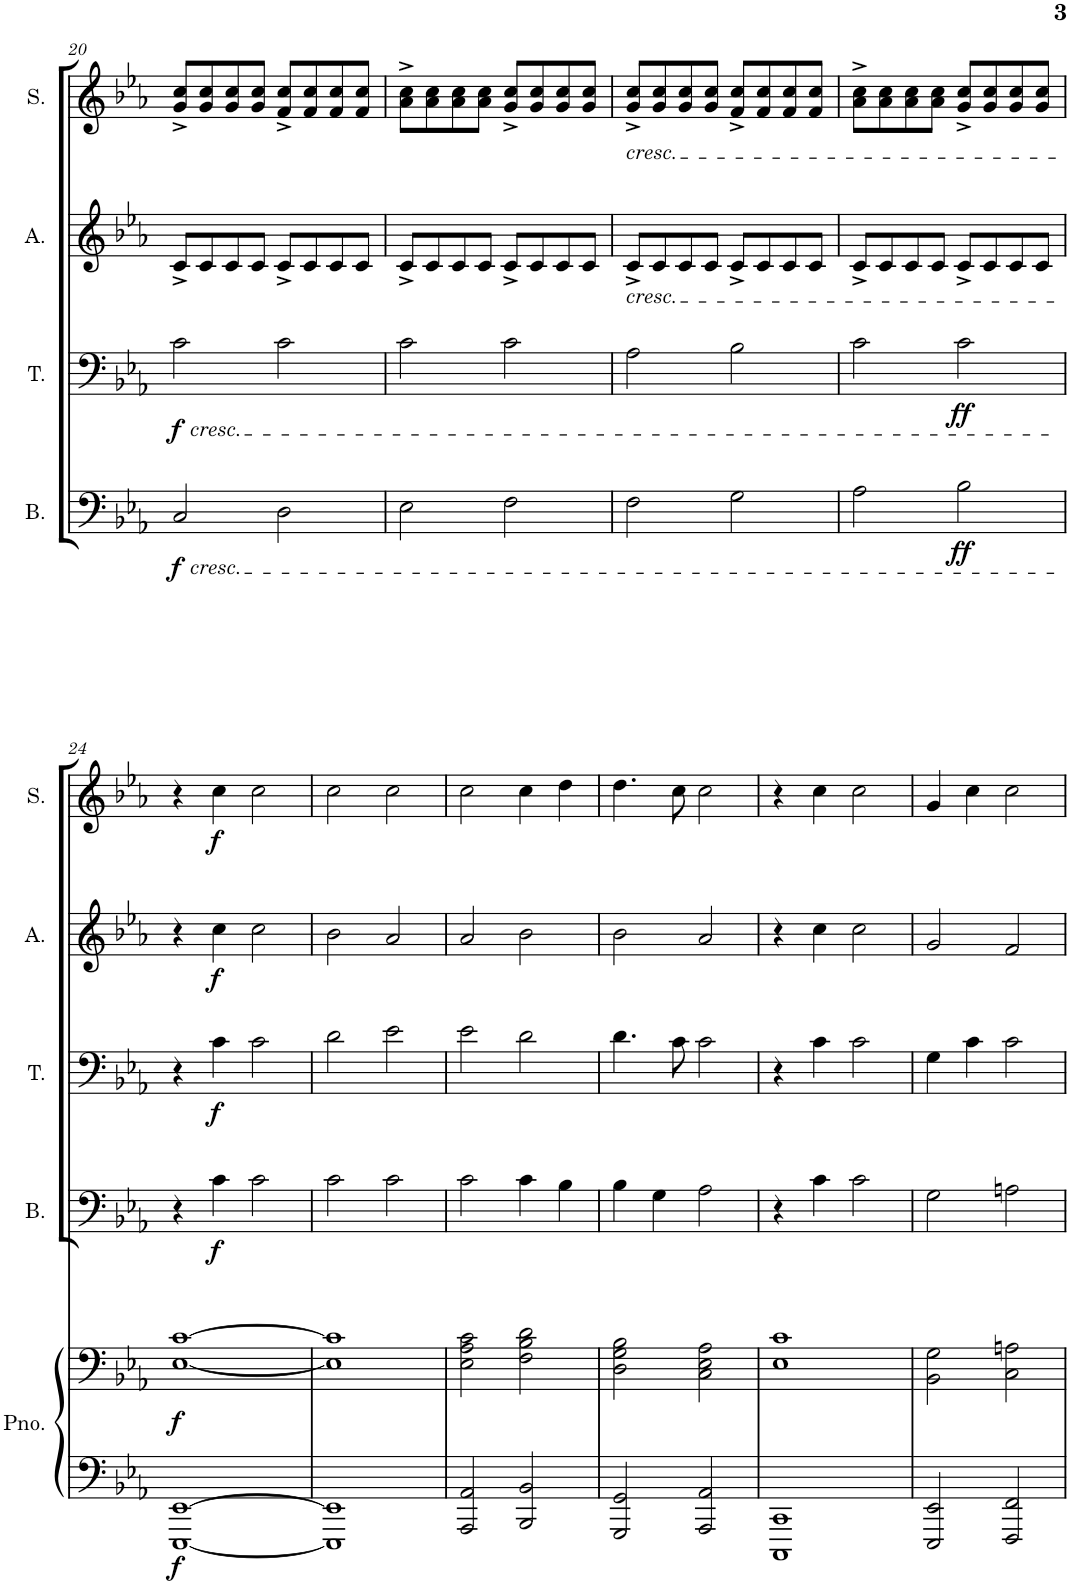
**kern	**kern	**dynam	**kern	**dynam	**kern	**dynam	**kern	**dynam	**kern	**dynam
*part5	*part5	*part5	*part4	*part4	*part3	*part3	*part2	*part2	*part1	*part1
*staff6	*staff5	*staff5/6	*staff4	*staff4	*staff3	*staff3	*staff2	*staff2	*staff1	*staff1
*I"Piano	*	*	*I"Bass	*	*I"Tenor	*	*I"Alto	*	*I"Soprono	*
*I'Pno.	*	*	*I'B.	*	*I'T.	*	*I'A.	*	*I'S.	*
!!LO:PB:g=z
*clefF4	*clefF4	*	*clefF4	*	*clefF4	*	*clefG2	*	*clefG2	*
*k[b-e-a-]	*k[b-e-a-]	*	*k[b-e-a-]	*	*k[b-e-a-]	*	*k[b-e-a-]	*	*k[b-e-a-]	*
*M4/4	*M4/4	*	*M4/4	*	*M4/4	*	*M4/4	*	*M4/4	*
=20	=20	=20	=20	=20	=20	=20	=20	=20	=20	=20
!	!	!	!	!	!LO:TX:b:i:t=cresc.	!	!	!	!	!
!	!	!	!LO:TX:b:i:t=cresc.	!	!	!	!	!	!	!
!	!	!	!	!LO:DY:b	!	!LO:DY:b	!	!	!	!
1r	1r	.	2C/	f	2c\	f	8c^/L	.	8g/^ 8cc/^L	.
.	.	.	.	.	.	.	8c/	.	8g/ 8cc/	.
.	.	.	.	.	.	.	8c/	.	8g/ 8cc/	.
.	.	.	.	.	.	.	8c/J	.	8g/ 8cc/J	.
.	.	.	2D\	.	2c\	.	8c^/L	.	8f/^ 8cc/^L	.
.	.	.	.	.	.	.	8c/	.	8f/ 8cc/	.
.	.	.	.	.	.	.	8c/	.	8f/ 8cc/	.
.	.	.	.	.	.	.	8c/J	.	8f/ 8cc/J	.
=21	=21	=21	=21	=21	=21	=21	=21	=21	=21	=21
1r	1r	.	2E-\	.	2c\	.	8c^/L	.	8a-\^ 8cc\^L	.
.	.	.	.	.	.	.	8c/	.	8a-\ 8cc\	.
.	.	.	.	.	.	.	8c/	.	8a-\ 8cc\	.
.	.	.	.	.	.	.	8c/J	.	8a-\ 8cc\J	.
.	.	.	2F\	.	2c\	.	8c^/L	.	8g/^ 8cc/^L	.
.	.	.	.	.	.	.	8c/	.	8g/ 8cc/	.
.	.	.	.	.	.	.	8c/	.	8g/ 8cc/	.
.	.	.	.	.	.	.	8c/J	.	8g/ 8cc/J	.
=22	=22	=22	=22	=22	=22	=22	=22	=22	=22	=22
!	!	!	!	!	!	!	!	!	!LO:TX:b:i:t=cresc.	!
!	!	!	!	!	!	!	!LO:TX:b:i:t=cresc.	!	!	!
1r	1r	.	2F\	.	2A-\	.	8c^/L	.	8g/^ 8cc/^L	.
.	.	.	.	.	.	.	8c/	.	8g/ 8cc/	.
.	.	.	.	.	.	.	8c/	.	8g/ 8cc/	.
.	.	.	.	.	.	.	8c/J	.	8g/ 8cc/J	.
.	.	.	2G\	.	2B-\	.	8c^/L	.	8f/^ 8cc/^L	.
.	.	.	.	.	.	.	8c/	.	8f/ 8cc/	.
.	.	.	.	.	.	.	8c/	.	8f/ 8cc/	.
.	.	.	.	.	.	.	8c/J	.	8f/ 8cc/J	.
=23	=23	=23	=23	=23	=23	=23	=23	=23	=23	=23
1r	1r	.	2A-\	.	2c\	.	8c^/L	.	8a-\^ 8cc\^L	.
.	.	.	.	.	.	.	8c/	.	8a-\ 8cc\	.
.	.	.	.	.	.	.	8c/	.	8a-\ 8cc\	.
.	.	.	.	.	.	.	8c/J	.	8a-\ 8cc\J	.
!	!	!	!	!LO:DY:b	!	!LO:DY:b	!	!	!	!
.	.	.	2B-\	ff	2c\	ff	8c^/L	.	8g/^ 8cc/^L	.
.	.	.	.	.	.	.	8c/	.	8g/ 8cc/	.
.	.	.	.	.	.	.	8c/	.	8g/ 8cc/	.
.	.	.	.	.	.	.	8c/J	.	8g/ 8cc/J	.
!!LO:LB:g=z
=24	=24	=24	=24	=24	=24	=24	=24	=24	=24	=24
*	*clefF4	*	*	*	*	*	*	*	*	*
!	!	!LO:DY:b=2	!	!	!	!	!	!	!	!
!	!	!LO:DY:n=1:b	!	!	!	!	!	!	!	!
[1EEE- [1EE-	[1E- [1c	f f	4r	.	4r	.	4r	.	4r	.
!	!	!	!	!LO:DY:b	!	!LO:DY:b	!	!LO:DY:b	!	!LO:DY:b
.	.	.	4c\	f	4c\	f	4cc\	f	4cc\	f
.	.	.	2c\	.	2c\	.	2cc\	.	2cc\	.
=25	=25	=25	=25	=25	=25	=25	=25	=25	=25	=25
1EEE-] 1EE-]	1E-] 1c]	.	2c\	.	2d\	.	2b-\	.	2cc\	.
.	.	.	2c\	.	2e-\	.	2a-/	.	2cc\	.
=26	=26	=26	=26	=26	=26	=26	=26	=26	=26	=26
2AAA-/ 2AA-/	2E-\ 2A-\ 2c\	.	2c\	.	2e-\	.	2a-/	.	2cc\	.
2BBB-/ 2BB-/	2F\ 2B-\ 2d\	.	4c\	.	2d\	.	2b-\	.	4cc\	.
.	.	.	4B-\	.	.	.	.	.	4dd\	.
=27	=27	=27	=27	=27	=27	=27	=27	=27	=27	=27
2GGG/ 2GG/	2D\ 2G\ 2B-\	.	4B-\	.	4.d\	.	2b-\	.	4.dd\	.
.	.	.	4G\	.	.	.	.	.	.	.
.	.	.	.	.	8c\	.	.	.	8cc\	.
2AAA-/ 2AA-/	2C\ 2E-\ 2A-\	.	2A-\	.	2c\	.	2a-/	.	2cc\	.
=28	=28	=28	=28	=28	=28	=28	=28	=28	=28	=28
1CCC 1CC	1E- 1c	.	4r	.	4r	.	4r	.	4r	.
.	.	.	4c\	.	4c\	.	4cc\	.	4cc\	.
.	.	.	2c\	.	2c\	.	2cc\	.	2cc\	.
=29	=29	=29	=29	=29	=29	=29	=29	=29	=29	=29
2EEE-/ 2EE-/	2BB-\ 2G\	.	2G\	.	4G\	.	2g/	.	4g/	.
.	.	.	.	.	4c\	.	.	.	4cc\	.
2FFF/ 2FF/	2C\ 2An\	.	2An\	.	2c\	.	2f/	.	2cc\	.
=	=	=	=	=	=	=	=	=	=	=
*-	*-	*-	*-	*-	*-	*-	*-	*-	*-	*-
